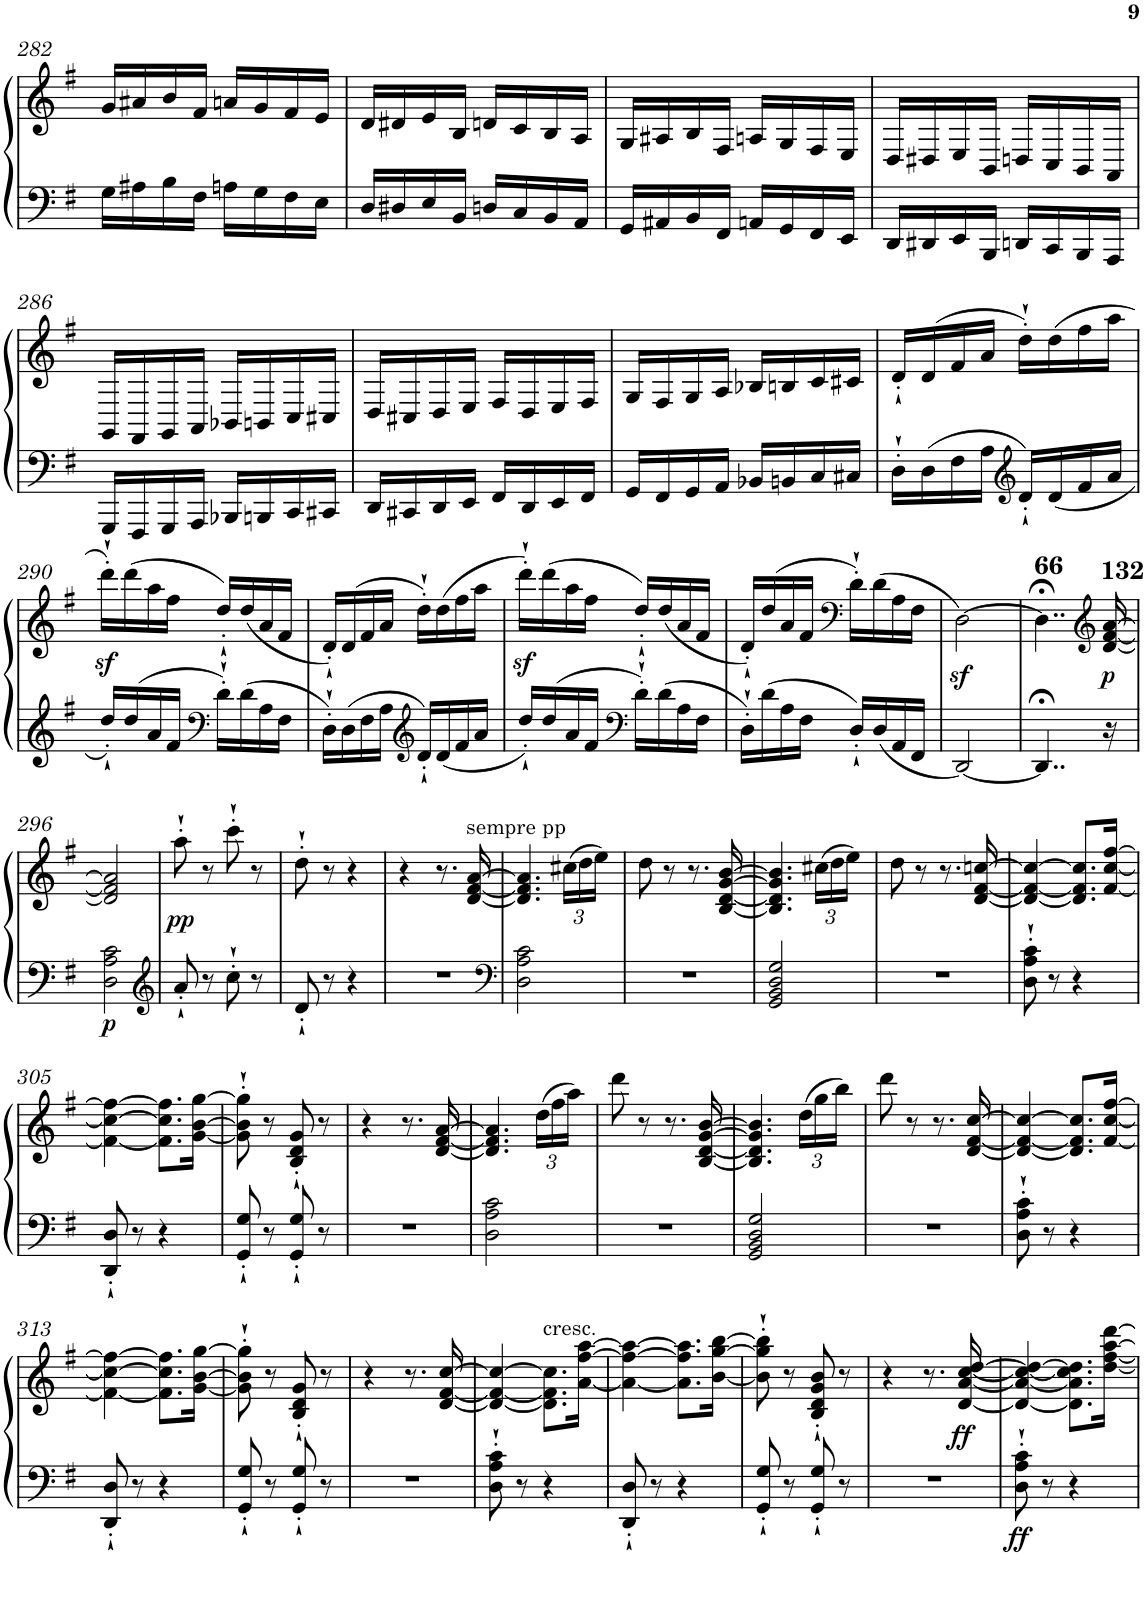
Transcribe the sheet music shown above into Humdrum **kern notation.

**kern	**kern	**dynam
*part1	*part1	*part1
*staff2	*staff1	*staff1/2
*I"Piano	*	*
*I'Pno	*	*
!!LO:PB:g=z
*clefF4	*clefG2	*
*k[f#]	*k[f#]	*
*G:	*G:	*
*M2/4	*M2/4	*
=282	=282	=282
16G\LL	16g/LL	.
16A#X\	16a#X/	.
16B\	16b/	.
16F#\JJ	16f#/JJ	.
16An\LL	16an/LL	.
16G\	16g/	.
16F#\	16f#/	.
16E\JJ	16e/JJ	.
=283	=283	=283
16D/LL	16d/LL	.
16D#X/	16d#X/	.
16E/	16e/	.
16BB/JJ	16B/JJ	.
16Dn/LL	16dn/LL	.
16C/	16c/	.
16BB/	16B/	.
16AA/JJ	16A/JJ	.
=284	=284	=284
16GG/LL	16G/LL	.
16AA#X/	16A#X/	.
16BB/	16B/	.
16FF#/JJ	16F#/JJ	.
16AAn/LL	16An/LL	.
16GG/	16G/	.
16FF#/	16F#/	.
16EE/JJ	16E/JJ	.
=285	=285	=285
16DD/LL	16D/LL	.
16DD#X/	16D#X/	.
16EE/	16E/	.
16BBB/JJ	16BB/JJ	.
16DDn/LL	16Dn/LL	.
16CC/	16C/	.
16BBB/	16BB/	.
16AAA/JJ	16AA/JJ	.
!!LO:LB:g=z
=286	=286	=286
16GGG/LL	16GG/LL	.
16FFF#/	16FF#/	.
16GGG/	16GG/	.
16AAA/JJ	16AA/JJ	.
16BBB-X/LL	16BB-X/LL	.
16BBBn/	16BBn/	.
16CC/	16C/	.
16CC#X/JJ	16C#X/JJ	.
=287	=287	=287
16DD/LL	16D/LL	.
16CC#X/	16C#X/	.
16DD/	16D/	.
16EE/JJ	16E/JJ	.
16FF#/LL	16F#/LL	.
16DD/	16D/	.
16EE/	16E/	.
16FF#/JJ	16F#/JJ	.
=288	=288	=288
16GG/LL	16G/LL	.
16FF#/	16F#/	.
16GG/	16G/	.
16AA/JJ	16A/JJ	.
16BB-X/LL	16B-X/LL	.
16BBn/	16Bn/	.
16C/	16c/	.
16C#X/JJ	16c#X/JJ	.
=289	=289	=289
16D'`\LL	16d'`/LL	.
16D\	(>16d/	.
16F#\	16f#/	.
16A\JJ	16a/JJ	.
*clefG2	*	*
16d'`/LL	16dd'`\LL)	.
16d/	(>16dd\	.
16f#/	16ff#\	.
16a/JJ	16aa\JJ	.
!!LO:LB:g=z
=290	=290	=290
16dd'`/LL	16dddz<'`\LL)	.
16dd/	(>16ddd\	.
16a/	16aa\	.
16f#/JJ	16ff#\JJ	.
*clefF4	*	*
16d'`\LL	16dd'`/LL)	.
16d\	(<16dd/	.
16A\	16a/	.
16F#\JJ	16f#/JJ	.
=291	=291	=291
16D'`\LL	16d'`/LL)	.
16D\	(>16d/	.
16F#\	16f#/	.
16A\JJ	16a/JJ	.
*clefG2	*	*
16d'`/LL	16dd'`\LL)	.
16d/	(>16dd\	.
16f#/	16ff#\	.
16a/JJ	16aa\JJ	.
=292	=292	=292
16dd'`/LL	16dddz<'`\LL)	.
16dd/	(>16ddd\	.
16a/	16aa\	.
16f#/JJ	16ff#\JJ	.
*clefF4	*	*
16d'`\LL	16dd'`/LL)	.
16d\	(<16dd/	.
16A\	16a/	.
16F#\JJ	16f#/JJ	.
=293	=293	=293
16D'`\LL	16d'`/LL)	.
16d\	(>16dd/	.
16A\	16a/	.
16F#\JJ	16f#/JJ	.
*	*clefF4	*
16D'`/LL	16d'`\LL)	.
16D/	(>16d\	.
16AA/	16A\	.
16FF#/JJ	16F#\JJ	.
=294	=294	=294
[2DD/	[2Dz<\)	.
=295	=295	=295
!	!LO:TX:a:B:t=66	!
4..DD;</]	4..D;<\]	.
*	*clefG2	*
!	!LO:TX:a:B:t=132	!
!	!	!LO:DY:b
16r	[16d/ [16f#/ [16a/	p
!!LO:LB:g=z
=296	=296	=296
!	!	!LO:DY:b=2
2D\ 2A\ 2c\	2d/] 2f#/] 2a/]	p
=297	=297	=297
*clefG2	*	*
!	!	!LO:DY:b
8a'`/	8aa'`\	pp
8r	8r	.
8cc'`\	8ccc'`\	.
8r	8r	.
=298	=298	=298
8d'`/	8dd'`\	.
8r	8r	.
4r	4r	.
=299	=299	=299
2r	4r	.
.	8.r	.
!	!LO:TX:a:t=sempre pp	!
.	[16d/ [16f#/ [16a/	.
=300	=300	=300
*clefF4	*	*
2D\ 2A\ 2c\	4.d/] 4.f#/] 4.a/]	.
*	*Xbrackettup	*
.	(>24cc#X\LL	.
.	24dd\	.
.	24ee\JJ)	.
=301	=301	=301
2r	8dd\	.
.	8r	.
.	8.r	.
.	[16B/ [16d/ [16g/ [16b/	.
=302	=302	=302
2GG/ 2BB/ 2D/ 2G/	4.B/] 4.d/] 4.g/] 4.b/]	.
.	(>24cc#X\LL	.
.	24dd\	.
.	24ee\JJ)	.
=303	=303	=303
2r	8dd\	.
.	8r	.
.	8.r	.
.	[16d/ [16f#/ [16ccn/	.
=304	=304	=304
8D\'` 8A\'` 8c\'`	4d/_ 4f#/_ 4cc/_	.
8r	.	.
4r	8.d/] 8.f#/] 8.cc/]L	.
.	[16f#/ [16cc/ [16ff#/Jk	.
!!LO:LB:g=z
=305	=305	=305
8DD/'` 8D/'`	4f#\_ 4cc\_ 4ff#\_	.
8r	.	.
4r	8.f#\] 8.cc\] 8.ff#\]L	.
.	[16g\ [16b\ [16gg\Jk	.
=306	=306	=306
8GG/'` 8G/'`	8g\]'` 8b\]'` 8gg\]'`	.
8r	8r	.
8GG/'` 8G/'`	8B/'` 8d/'` 8g/'`	.
8r	8r	.
=307	=307	=307
2r	4r	.
.	8.r	.
.	[16d/ [16f#/ [16a/	.
=308	=308	=308
2D\ 2A\ 2c\	4.d/] 4.f#/] 4.a/]	.
.	(>24dd\LL	.
.	24ff#\	.
.	24aa\JJ)	.
=309	=309	=309
2r	8ddd\	.
.	8r	.
.	8.r	.
.	[16B/ [16d/ [16g/ [16b/	.
=310	=310	=310
2GG/ 2BB/ 2D/ 2G/	4.B/] 4.d/] 4.g/] 4.b/]	.
.	(>24dd\LL	.
.	24gg\	.
.	24bb\JJ)	.
=311	=311	=311
2r	8ddd\	.
.	8r	.
.	8.r	.
.	[16d/ [16f#/ [16cc/	.
=312	=312	=312
8D\'` 8A\'` 8c\'`	4d/_ 4f#/_ 4cc/_	.
8r	.	.
4r	8.d/] 8.f#/] 8.cc/]L	.
.	[16f#/ [16cc/ [16ff#/Jk	.
!!LO:LB:g=z
=313	=313	=313
8DD/'` 8D/'`	4f#\_ 4cc\_ 4ff#\_	.
8r	.	.
4r	8.f#\] 8.cc\] 8.ff#\]L	.
.	[16g\ [16b\ [16gg\Jk	.
=314	=314	=314
8GG/'` 8G/'`	8g\]'` 8b\]'` 8gg\]'`	.
8r	8r	.
8GG/'` 8G/'`	8B/'` 8d/'` 8g/'`	.
8r	8r	.
=315	=315	=315
2r	4r	.
.	8.r	.
.	[16d/ [16f#/ [16cc/	.
=316	=316	=316
8D\'` 8A\'` 8c\'`	4d/_ 4f#/_ 4cc/_	.
8r	.	.
!	!LO:TX:a:t=cresc.	!
4r	8.d\] 8.f#\] 8.cc\]L	.
.	[16a\ [16ff#\ [16aa\Jk	.
=317	=317	=317
8DD/'` 8D/'`	4a\_ 4ff#\_ 4aa\_	.
8r	.	.
4r	8.a\] 8.ff#\] 8.aa\]L	.
.	[16b\ [16gg\ [16bb\Jk	.
=318	=318	=318
8GG/'` 8G/'`	8b\]'` 8gg\]'` 8bb\]'`	.
8r	8r	.
8GG/'` 8G/'`	8B/'` 8d/'` 8g/'` 8b/'`	.
8r	8r	.
=319	=319	=319
2r	4r	.
.	8.r	.
!	!	!LO:DY:b
.	[16d/ [16a/ [16cc/ [16dd/	ff
=320	=320	=320
!	!	!LO:DY:b=2
8D\'` 8A\'` 8c\'`	4d/_ 4a/_ 4cc/_ 4dd/_	ff
8r	.	.
4r	8.d\] 8.a\] 8.cc\] 8.dd\]L	.
.	[16dd\ [16ff#\ [16aa\ [16ddd\Jk	.
=	=	=
*-	*-	*-
